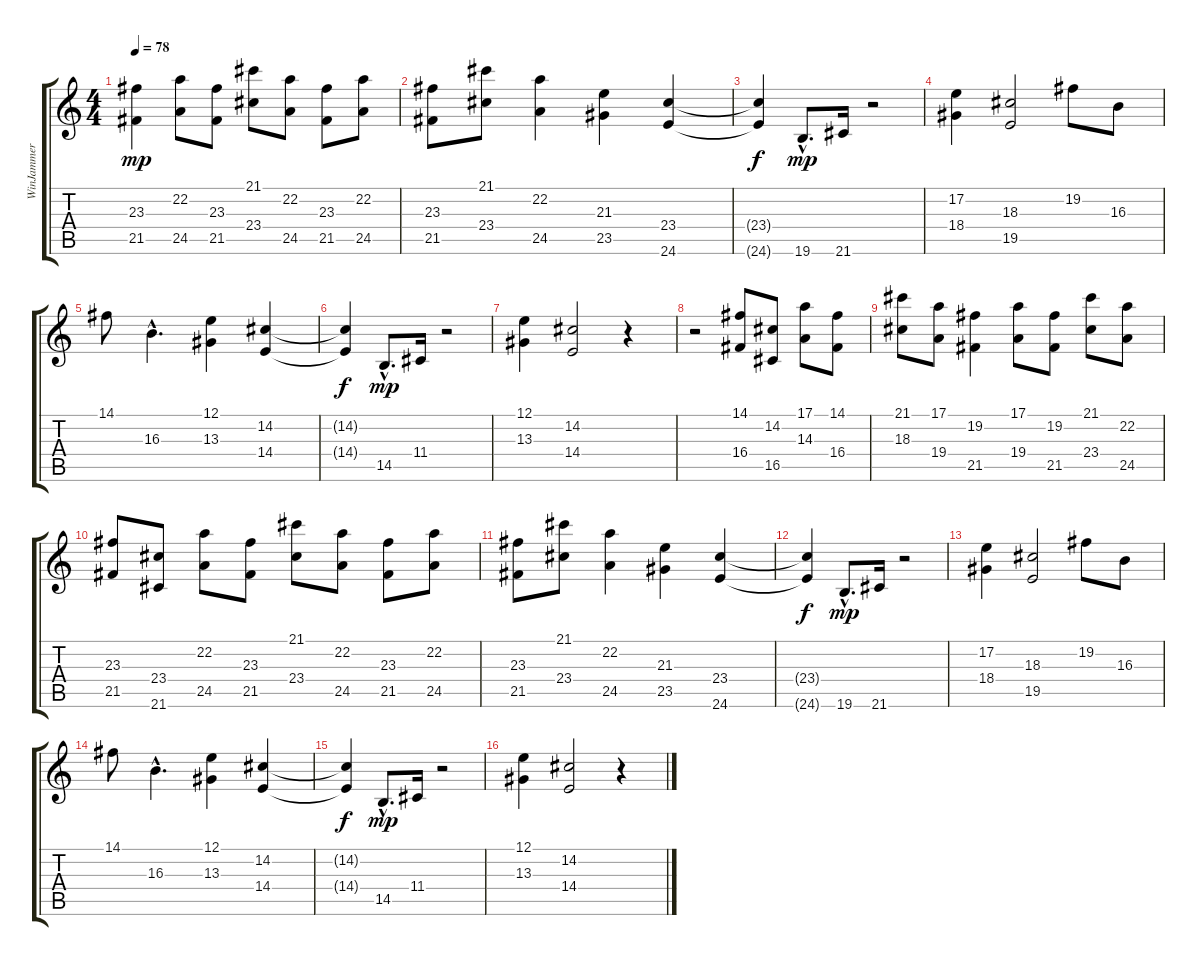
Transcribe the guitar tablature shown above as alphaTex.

\track ("WinJammer Demo" "WinJammer ") {instrument acousticgrandpiano}
\staff {score tabs}
\tuning (E4 B3 G3 D3 A2 E2) {hide}
\ts (4 4)
\tempo 78
\clef g2
\ks c
(23.3 21.5).4{dy mp} (22.2 24.5).8 (23.3 21.5).8 (21.1 23.4).8 (22.2 24.5).8 (23.3 21.5).8 (22.2 24.5).8 |
(23.3 21.5).8 (21.1 23.4).8 (22.2 24.5).4 (21.3 23.5).4 (23.4 24.6).4 |
(23.4{t} 24.6{t}).4{dy f} 19.6{hac}.8{d dy mp} 21.6.16 r.2 |
(17.2 18.4).4 (18.3 19.5).2 19.2.8 16.3.8 |
14.1.8 16.3{hac}.4{d} (12.1 13.3).4 (14.2 14.4).4 |
(14.2{t} 14.4{t}).4{dy f} 14.5{hac}.8{d dy mp} 11.4.16 r.2 |
(12.1 13.3).4 (14.2 14.4).2 r.4 |
r.2 (14.1 16.4).8 (14.2 16.5).8 (17.1 14.3).8 (14.1 16.4).8 |
(21.1 18.3).8 (17.1 19.4).8 (19.2 21.5).4 (17.1 19.4).8 (19.2 21.5).8 (21.1 23.4).8 (22.2 24.5).8 |
(23.3 21.5).8 (23.4 21.6).8 (22.2 24.5).8 (23.3 21.5).8 (21.1 23.4).8 (22.2 24.5).8 (23.3 21.5).8 (22.2 24.5).8 |
(23.3 21.5).8 (21.1 23.4).8 (22.2 24.5).4 (21.3 23.5).4 (23.4 24.6).4 |
(23.4{t} 24.6{t}).4{dy f} 19.6{hac}.8{d dy mp} 21.6.16 r.2 |
(17.2 18.4).4 (18.3 19.5).2 19.2.8 16.3.8 |
14.1.8 16.3{hac}.4{d} (12.1 13.3).4 (14.2 14.4).4 |
(14.2{t} 14.4{t}).4{dy f} 14.5{hac}.8{d dy mp} 11.4.16 r.2 |
(12.1 13.3).4 (14.2 14.4).2 r.4
